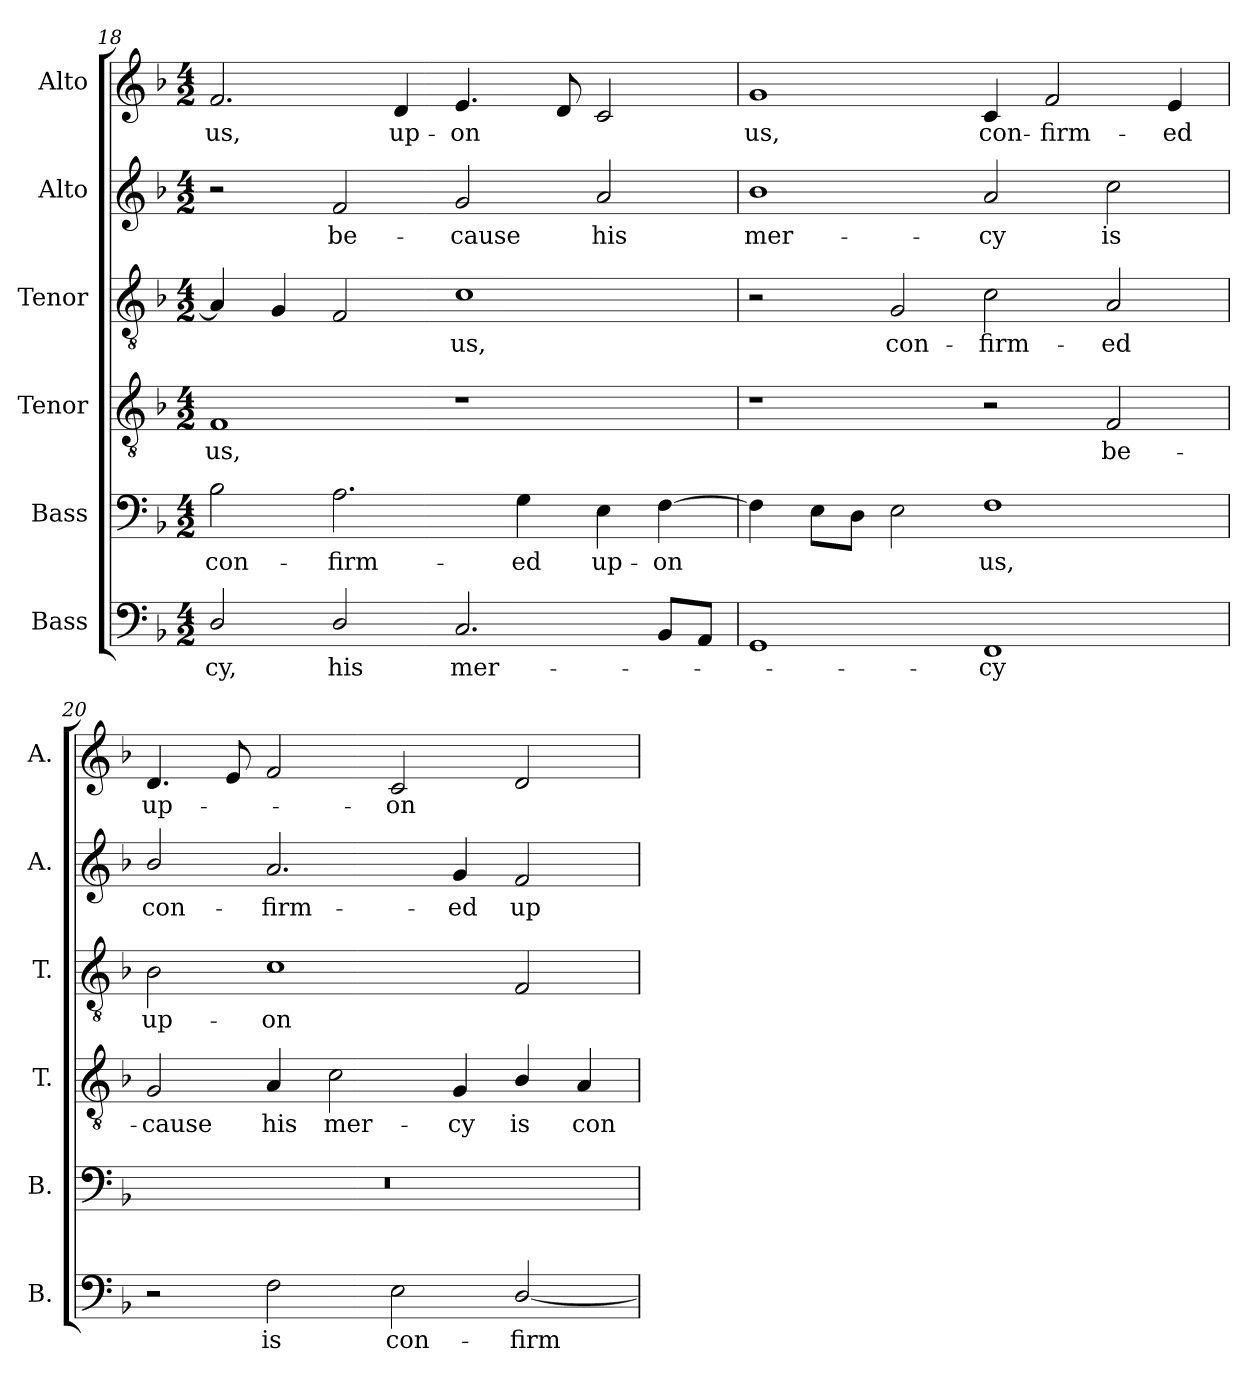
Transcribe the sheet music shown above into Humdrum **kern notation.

**kern	**text	**kern	**text	**kern	**text	**kern	**text	**kern	**text	**kern	**text
*part6	*part6	*part5	*part5	*part4	*part4	*part3	*part3	*part2	*part2	*part1	*part1
*staff6	*staff6	*staff5	*staff5	*staff4	*staff4	*staff3	*staff3	*staff2	*staff2	*staff1	*staff1
*I"Bass	*	*I"Bass	*	*I"Tenor	*	*I"Tenor	*	*I"Alto	*	*I"Alto	*
*I'B.	*	*I'B.	*	*I'T.	*	*I'T.	*	*I'A.	*	*I'A.	*
*clefF4	*	*clefF4	*	*clefGv2	*	*clefGv2	*	*clefG2	*	*clefG2	*
*	*	*	*	*ITrd7c12	*	*ITrd7c12	*	*	*	*	*
*k[b-]	*	*k[b-]	*	*k[b-]	*	*k[b-]	*	*k[b-]	*	*k[b-]	*
*F:	*	*F:	*	*F:	*	*F:	*	*F:	*	*F:	*
*M4/2	*	*M4/2	*	*M4/2	*	*M4/2	*	*M4/2	*	*M4/2	*
=18	=18	=18	=18	=18	=18	=18	=18	=18	=18	=18	=18
!	!LO:LY:b:color=#000000	!	!	!	!	!	!	!	!	!	!
!	!	!	!LO:LY:b:color=#000000	!	!	!	!	!	!	!	!
!	!	!	!	!	!LO:LY:b:color=#000000	!	!	!	!	!	!
!	!	!	!	!	!	!	!	!	!	!	!LO:LY:b:color=#000000
2Di/	-cy,	2B-i\	con-	1FFi	us,	4AAi/]	.	2r	.	2.fi/	us,
.	.	.	.	.	.	4GGi/	.	.	.	.	.
!	!LO:LY:b:color=#000000	!	!	!	!	!	!	!	!	!	!
!	!	!	!LO:LY:b:color=#000000	!	!	!	!	!	!	!	!
!	!	!	!	!	!	!	!	!	!LO:LY:b:color=#000000	!	!
2Di/	his	2.Ai\	-firm-	.	.	2FFi/	.	2fi/	be-	.	.
!	!	!	!	!	!	!	!	!	!	!	!LO:LY:b:color=#000000
.	.	.	.	.	.	.	.	.	.	4di/	up-
!	!LO:LY:b:color=#000000	!	!	!	!	!	!	!	!	!	!
!	!	!	!	!	!	!	!LO:LY:b:color=#000000	!	!	!	!
!	!	!	!	!	!	!	!	!	!LO:LY:b:color=#000000	!	!
!	!	!	!	!	!	!	!	!	!	!	!LO:LY:b:color=#000000
2.Ci/	mer-	.	.	1r	.	1Ci	us,	2gi/	-cause	4.ei/	-on
!	!	!	!LO:LY:b:color=#000000	!	!	!	!	!	!	!	!
.	.	4Gi\	-ed	.	.	.	.	.	.	.	.
.	.	.	.	.	.	.	.	.	.	8di/	.
!	!	!	!LO:LY:b:color=#000000	!	!	!	!	!	!	!	!
!	!	!	!	!	!	!	!	!	!LO:LY:b:color=#000000	!	!
.	.	4Ei\	up-	.	.	.	.	2ai/	his	2ci/	.
!	!	!	!LO:LY:b:color=#000000	!	!	!	!	!	!	!	!
8BB-i/L	.	[4Fi\	-on	.	.	.	.	.	.	.	.
8AAi/J	.	.	.	.	.	.	.	.	.	.	.
=19	=19	=19	=19	=19	=19	=19	=19	=19	=19	=19	=19
!	!	!	!	!	!	!	!	!	!LO:LY:b:color=#000000	!	!
!	!	!	!	!	!	!	!	!	!	!	!LO:LY:b:color=#000000
1GGi	.	4Fi\]	.	1r	.	2r	.	1b-i	mer-	1gi	us,
.	.	8Ei\L	.	.	.	.	.	.	.	.	.
.	.	8Di\J	.	.	.	.	.	.	.	.	.
!	!	!	!	!	!	!	!LO:LY:b:color=#000000	!	!	!	!
.	.	2Ei\	.	.	.	2GGi/	con-	.	.	.	.
!	!LO:LY:b:color=#000000	!	!	!	!	!	!	!	!	!	!
!	!	!	!LO:LY:b:color=#000000	!	!	!	!	!	!	!	!
!	!	!	!	!	!	!	!LO:LY:b:color=#000000	!	!	!	!
!	!	!	!	!	!	!	!	!	!LO:LY:b:color=#000000	!	!
!	!	!	!	!	!	!	!	!	!	!	!LO:LY:b:color=#000000
1FFi	-cy	1Fi	us,	2r	.	2Ci\	-firm-	2ai/	-cy	4ci/	con-
!	!	!	!	!	!	!	!	!	!	!	!LO:LY:b:color=#000000
.	.	.	.	.	.	.	.	.	.	2fi/	-firm-
!	!	!	!	!	!LO:LY:b:color=#000000	!	!	!	!	!	!
!	!	!	!	!	!	!	!LO:LY:b:color=#000000	!	!	!	!
!	!	!	!	!	!	!	!	!	!LO:LY:b:color=#000000	!	!
.	.	.	.	2FFi/	be-	2AAi/	-ed	2cci\	is	.	.
!	!	!	!	!	!	!	!	!	!	!	!LO:LY:b:color=#000000
.	.	.	.	.	.	.	.	.	.	4ei/	-ed
=20	=20	=20	=20	=20	=20	=20	=20	=20	=20	=20	=20
!	!	!LO:N:vis=1	!	!	!	!	!	!	!	!	!
!	!	!	!	!	!LO:LY:b:color=#000000	!	!	!	!	!	!
!	!	!	!	!	!	!	!LO:LY:b:color=#000000	!	!	!	!
!	!	!	!	!	!	!	!	!	!LO:LY:b:color=#000000	!	!
!	!	!	!	!	!	!	!	!	!	!	!LO:LY:b:color=#000000
2r	.	0r	.	2GGi/	-cause	2BB-i\	up-	2b-i/	con-	4.di/	up-
.	.	.	.	.	.	.	.	.	.	8ei/	.
!	!LO:LY:b:color=#000000	!	!	!	!	!	!	!	!	!	!
!	!	!	!	!	!LO:LY:b:color=#000000	!	!	!	!	!	!
!	!	!	!	!	!	!	!LO:LY:b:color=#000000	!	!	!	!
!	!	!	!	!	!	!	!	!	!LO:LY:b:color=#000000	!	!
2Fi\	is	.	.	4AAi/	his	1Ci	-on	2.ai/	-firm-	2fi/	.
!	!	!	!	!	!LO:LY:b:color=#000000	!	!	!	!	!	!
.	.	.	.	2Ci\	mer-	.	.	.	.	.	.
!	!LO:LY:b:color=#000000	!	!	!	!	!	!	!	!	!	!
!	!	!	!	!	!	!	!	!	!	!	!LO:LY:b:color=#000000
2Ei\	con-	.	.	.	.	.	.	.	.	2ci/	-on
!	!	!	!	!	!LO:LY:b:color=#000000	!	!	!	!	!	!
!	!	!	!	!	!	!	!	!	!LO:LY:b:color=#000000	!	!
.	.	.	.	4GGi/	-cy	.	.	4gi/	-ed	.	.
!	!LO:LY:b:color=#000000	!	!	!	!	!	!	!	!	!	!
!	!	!	!	!	!LO:LY:b:color=#000000	!	!	!	!	!	!
!	!	!	!	!	!	!	!	!	!LO:LY:b:color=#000000	!	!
[2Di/	-firm-	.	.	4BB-i/	is	2FFi/	.	2fi/	up-	2di/	.
!	!	!	!	!	!LO:LY:b:color=#000000	!	!	!	!	!	!
.	.	.	.	4AAi/	con-	.	.	.	.	.	.
=	=	=	=	=	=	=	=	=	=	=	=
*-	*-	*-	*-	*-	*-	*-	*-	*-	*-	*-	*-
